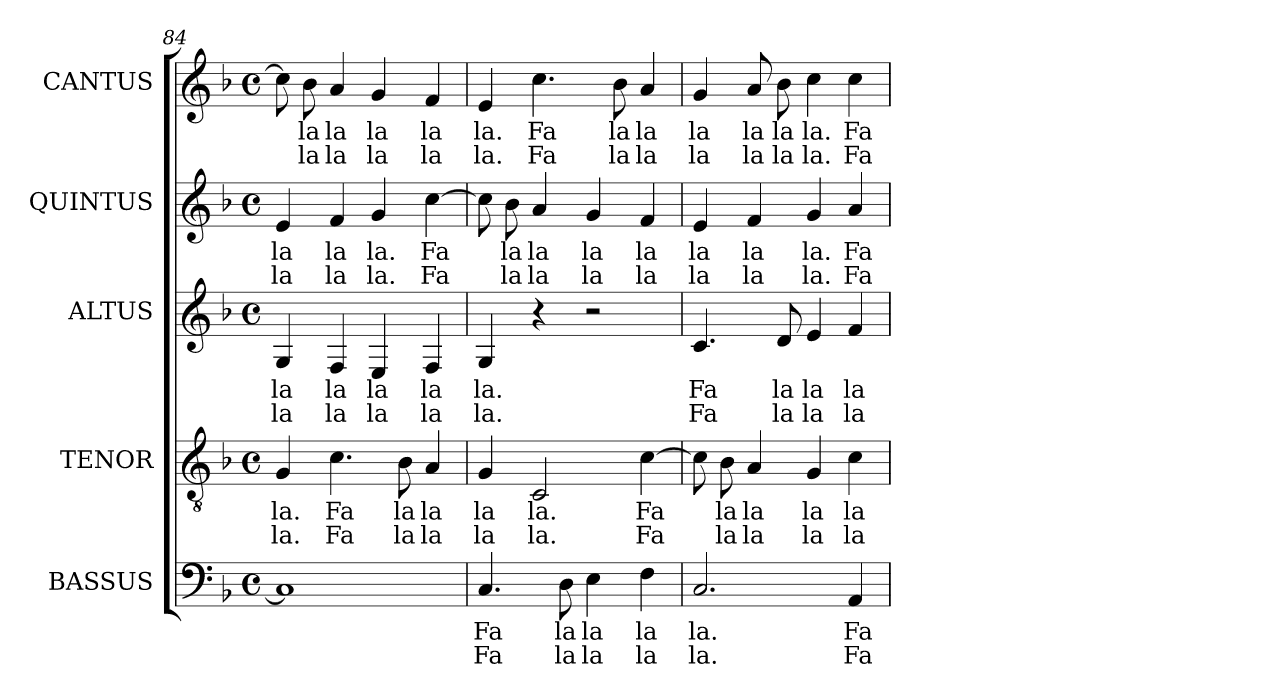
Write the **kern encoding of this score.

**kern	**text	**text	**kern	**text	**text	**kern	**text	**text	**kern	**text	**text	**kern	**text	**text
*part5	*part5	*part5	*part4	*part4	*part4	*part3	*part3	*part3	*part2	*part2	*part2	*part1	*part1	*part1
*staff5	*staff5	*staff5	*staff4	*staff4	*staff4	*staff3	*staff3	*staff3	*staff2	*staff2	*staff2	*staff1	*staff1	*staff1
*I"BASSUS	*	*	*I"TENOR	*	*	*I"ALTUS	*	*	*I"QUINTUS	*	*	*I"CANTUS	*	*
*I'B	*	*	*I'T	*	*	*I'A	*	*	*	*	*	*	*	*
!!LO:LB:g=z
*clefF4	*	*	*clefGv2	*	*	*clefG2	*	*	*clefG2	*	*	*clefG2	*	*
*	*	*	*ITrd7c12	*	*	*	*	*	*	*	*	*	*	*
*k[b-]	*	*	*k[b-]	*	*	*k[b-]	*	*	*k[b-]	*	*	*k[b-]	*	*
*F:	*	*	*F:	*	*	*F:	*	*	*F:	*	*	*F:	*	*
*M4/4	*	*	*M4/4	*	*	*M4/4	*	*	*M4/4	*	*	*M4/4	*	*
*met(c)	*	*	*met(c)	*	*	*met(c)	*	*	*met(c)	*	*	*met(c)	*	*
=84	=84	=84	=84	=84	=84	=84	=84	=84	=84	=84	=84	=84	=84	=84
!	!	!	!	!LO:LY:b:color=#000000	!LO:LY:b:color=#000000	!	!	!	!	!	!	!	!	!
!	!	!	!	!	!	!	!LO:LY:b:color=#000000	!LO:LY:b:color=#000000	!	!	!	!	!	!
!	!	!	!	!	!	!	!	!	!	!LO:LY:b:color=#000000	!LO:LY:b:color=#000000	!	!	!
1Ci]	.	.	4GGi/	la.	la.	4Gi/	la	la	4ei/	la	la	8cci\]	.	.
!	!	!	!	!	!	!	!	!	!	!	!	!	!LO:LY:b:color=#000000	!LO:LY:b:color=#000000
.	.	.	.	.	.	.	.	.	.	.	.	8b-i\	la	la
!	!	!	!	!LO:LY:b:color=#000000	!LO:LY:b:color=#000000	!	!	!	!	!	!	!	!	!
!	!	!	!	!	!	!	!LO:LY:b:color=#000000	!LO:LY:b:color=#000000	!	!	!	!	!	!
!	!	!	!	!	!	!	!	!	!	!LO:LY:b:color=#000000	!LO:LY:b:color=#000000	!	!	!
!	!	!	!	!	!	!	!	!	!	!	!	!	!LO:LY:b:color=#000000	!LO:LY:b:color=#000000
.	.	.	4.Ci\	Fa	Fa	4Fi/	la	la	4fi/	la	la	4ai/	la	la
!	!	!	!	!	!	!	!LO:LY:b:color=#000000	!LO:LY:b:color=#000000	!	!	!	!	!	!
!	!	!	!	!	!	!	!	!	!	!LO:LY:b:color=#000000	!LO:LY:b:color=#000000	!	!	!
!	!	!	!	!	!	!	!	!	!	!	!	!	!LO:LY:b:color=#000000	!LO:LY:b:color=#000000
.	.	.	.	.	.	4Ei/	la	la	4gi/	la.	la.	4gi/	la	la
!	!	!	!	!LO:LY:b:color=#000000	!LO:LY:b:color=#000000	!	!	!	!	!	!	!	!	!
.	.	.	8BB-i\	la	la	.	.	.	.	.	.	.	.	.
!	!	!	!	!LO:LY:b:color=#000000	!LO:LY:b:color=#000000	!	!	!	!	!	!	!	!	!
!	!	!	!	!	!	!	!LO:LY:b:color=#000000	!LO:LY:b:color=#000000	!	!	!	!	!	!
!	!	!	!	!	!	!	!	!	!	!LO:LY:b:color=#000000	!LO:LY:b:color=#000000	!	!	!
!	!	!	!	!	!	!	!	!	!	!	!	!	!LO:LY:b:color=#000000	!LO:LY:b:color=#000000
.	.	.	4AAi/	la	la	4Fi/	la	la	[>4cci\	Fa	Fa	4fi/	la	la
=85	=85	=85	=85	=85	=85	=85	=85	=85	=85	=85	=85	=85	=85	=85
!	!LO:LY:b:color=#000000	!LO:LY:b:color=#000000	!	!	!	!	!	!	!	!	!	!	!	!
!	!	!	!	!LO:LY:b:color=#000000	!LO:LY:b:color=#000000	!	!	!	!	!	!	!	!	!
!	!	!	!	!	!	!	!LO:LY:b:color=#000000	!LO:LY:b:color=#000000	!	!	!	!	!	!
!	!	!	!	!	!	!	!	!	!	!	!	!	!LO:LY:b:color=#000000	!LO:LY:b:color=#000000
4.Ci/	Fa	Fa	4GGi/	la	la	4Gi/	la.	la.	8cci\]	.	.	4ei/	la.	la.
!	!	!	!	!	!	!	!	!	!	!LO:LY:b:color=#000000	!LO:LY:b:color=#000000	!	!	!
.	.	.	.	.	.	.	.	.	8b-i\	la	la	.	.	.
!	!	!	!	!LO:LY:b:color=#000000	!LO:LY:b:color=#000000	!	!	!	!	!	!	!	!	!
!	!	!	!	!	!	!	!	!	!	!LO:LY:b:color=#000000	!LO:LY:b:color=#000000	!	!	!
!	!	!	!	!	!	!	!	!	!	!	!	!	!LO:LY:b:color=#000000	!LO:LY:b:color=#000000
.	.	.	2CCi/	la.	la.	4r	.	.	4ai/	la	la	4.cci\	Fa	Fa
!	!LO:LY:b:color=#000000	!LO:LY:b:color=#000000	!	!	!	!	!	!	!	!	!	!	!	!
8Di\	la	la	.	.	.	.	.	.	.	.	.	.	.	.
!	!LO:LY:b:color=#000000	!LO:LY:b:color=#000000	!	!	!	!	!	!	!	!	!	!	!	!
!	!	!	!	!	!	!	!	!	!	!LO:LY:b:color=#000000	!LO:LY:b:color=#000000	!	!	!
4Ei\	la	la	.	.	.	2r	.	.	4gi/	la	la	.	.	.
!	!	!	!	!	!	!	!	!	!	!	!	!	!LO:LY:b:color=#000000	!LO:LY:b:color=#000000
.	.	.	.	.	.	.	.	.	.	.	.	8b-i\	la	la
!	!LO:LY:b:color=#000000	!LO:LY:b:color=#000000	!	!	!	!	!	!	!	!	!	!	!	!
!	!	!	!	!LO:LY:b:color=#000000	!LO:LY:b:color=#000000	!	!	!	!	!	!	!	!	!
!	!	!	!	!	!	!	!	!	!	!LO:LY:b:color=#000000	!LO:LY:b:color=#000000	!	!	!
!	!	!	!	!	!	!	!	!	!	!	!	!	!LO:LY:b:color=#000000	!LO:LY:b:color=#000000
4Fi\	la	la	[>4Ci\	Fa	Fa	.	.	.	4fi/	la	la	4ai/	la	la
=86	=86	=86	=86	=86	=86	=86	=86	=86	=86	=86	=86	=86	=86	=86
!	!LO:LY:b:color=#000000	!LO:LY:b:color=#000000	!	!	!	!	!	!	!	!	!	!	!	!
!	!	!	!	!	!	!	!LO:LY:b:color=#000000	!LO:LY:b:color=#000000	!	!	!	!	!	!
!	!	!	!	!	!	!	!	!	!	!LO:LY:b:color=#000000	!LO:LY:b:color=#000000	!	!	!
!	!	!	!	!	!	!	!	!	!	!	!	!	!LO:LY:b:color=#000000	!LO:LY:b:color=#000000
2.Ci/	la.	la.	8Ci\]	.	.	4.ci/	Fa	Fa	4ei/	la	la	4gi/	la	la
!	!	!	!	!LO:LY:b:color=#000000	!LO:LY:b:color=#000000	!	!	!	!	!	!	!	!	!
.	.	.	8BB-i\	la	la	.	.	.	.	.	.	.	.	.
!	!	!	!	!LO:LY:b:color=#000000	!LO:LY:b:color=#000000	!	!	!	!	!	!	!	!	!
!	!	!	!	!	!	!	!	!	!	!LO:LY:b:color=#000000	!LO:LY:b:color=#000000	!	!	!
!	!	!	!	!	!	!	!	!	!	!	!	!	!LO:LY:b:color=#000000	!LO:LY:b:color=#000000
.	.	.	4AAi/	la	la	.	.	.	4fi/	la	la	8ai/	la	la
!	!	!	!	!	!	!	!LO:LY:b:color=#000000	!LO:LY:b:color=#000000	!	!	!	!	!	!
!	!	!	!	!	!	!	!	!	!	!	!	!	!LO:LY:b:color=#000000	!LO:LY:b:color=#000000
.	.	.	.	.	.	8di/	la	la	.	.	.	8b-i\	la	la
!	!	!	!	!LO:LY:b:color=#000000	!LO:LY:b:color=#000000	!	!	!	!	!	!	!	!	!
!	!	!	!	!	!	!	!LO:LY:b:color=#000000	!LO:LY:b:color=#000000	!	!	!	!	!	!
!	!	!	!	!	!	!	!	!	!	!LO:LY:b:color=#000000	!LO:LY:b:color=#000000	!	!	!
!	!	!	!	!	!	!	!	!	!	!	!	!	!LO:LY:b:color=#000000	!LO:LY:b:color=#000000
.	.	.	4GGi/	la	la	4ei/	la	la	4gi/	la.	la.	4cci\	la.	la.
!	!LO:LY:b:color=#000000	!LO:LY:b:color=#000000	!	!	!	!	!	!	!	!	!	!	!	!
!	!	!	!	!LO:LY:b:color=#000000	!LO:LY:b:color=#000000	!	!	!	!	!	!	!	!	!
!	!	!	!	!	!	!	!LO:LY:b:color=#000000	!LO:LY:b:color=#000000	!	!	!	!	!	!
!	!	!	!	!	!	!	!	!	!	!LO:LY:b:color=#000000	!LO:LY:b:color=#000000	!	!	!
!	!	!	!	!	!	!	!	!	!	!	!	!	!LO:LY:b:color=#000000	!LO:LY:b:color=#000000
4AAi/	Fa	Fa	4Ci\	la	la	4fi/	la	la	4ai/	Fa	Fa	4cci\	Fa	Fa
=	=	=	=	=	=	=	=	=	=	=	=	=	=	=
*-	*-	*-	*-	*-	*-	*-	*-	*-	*-	*-	*-	*-	*-	*-
